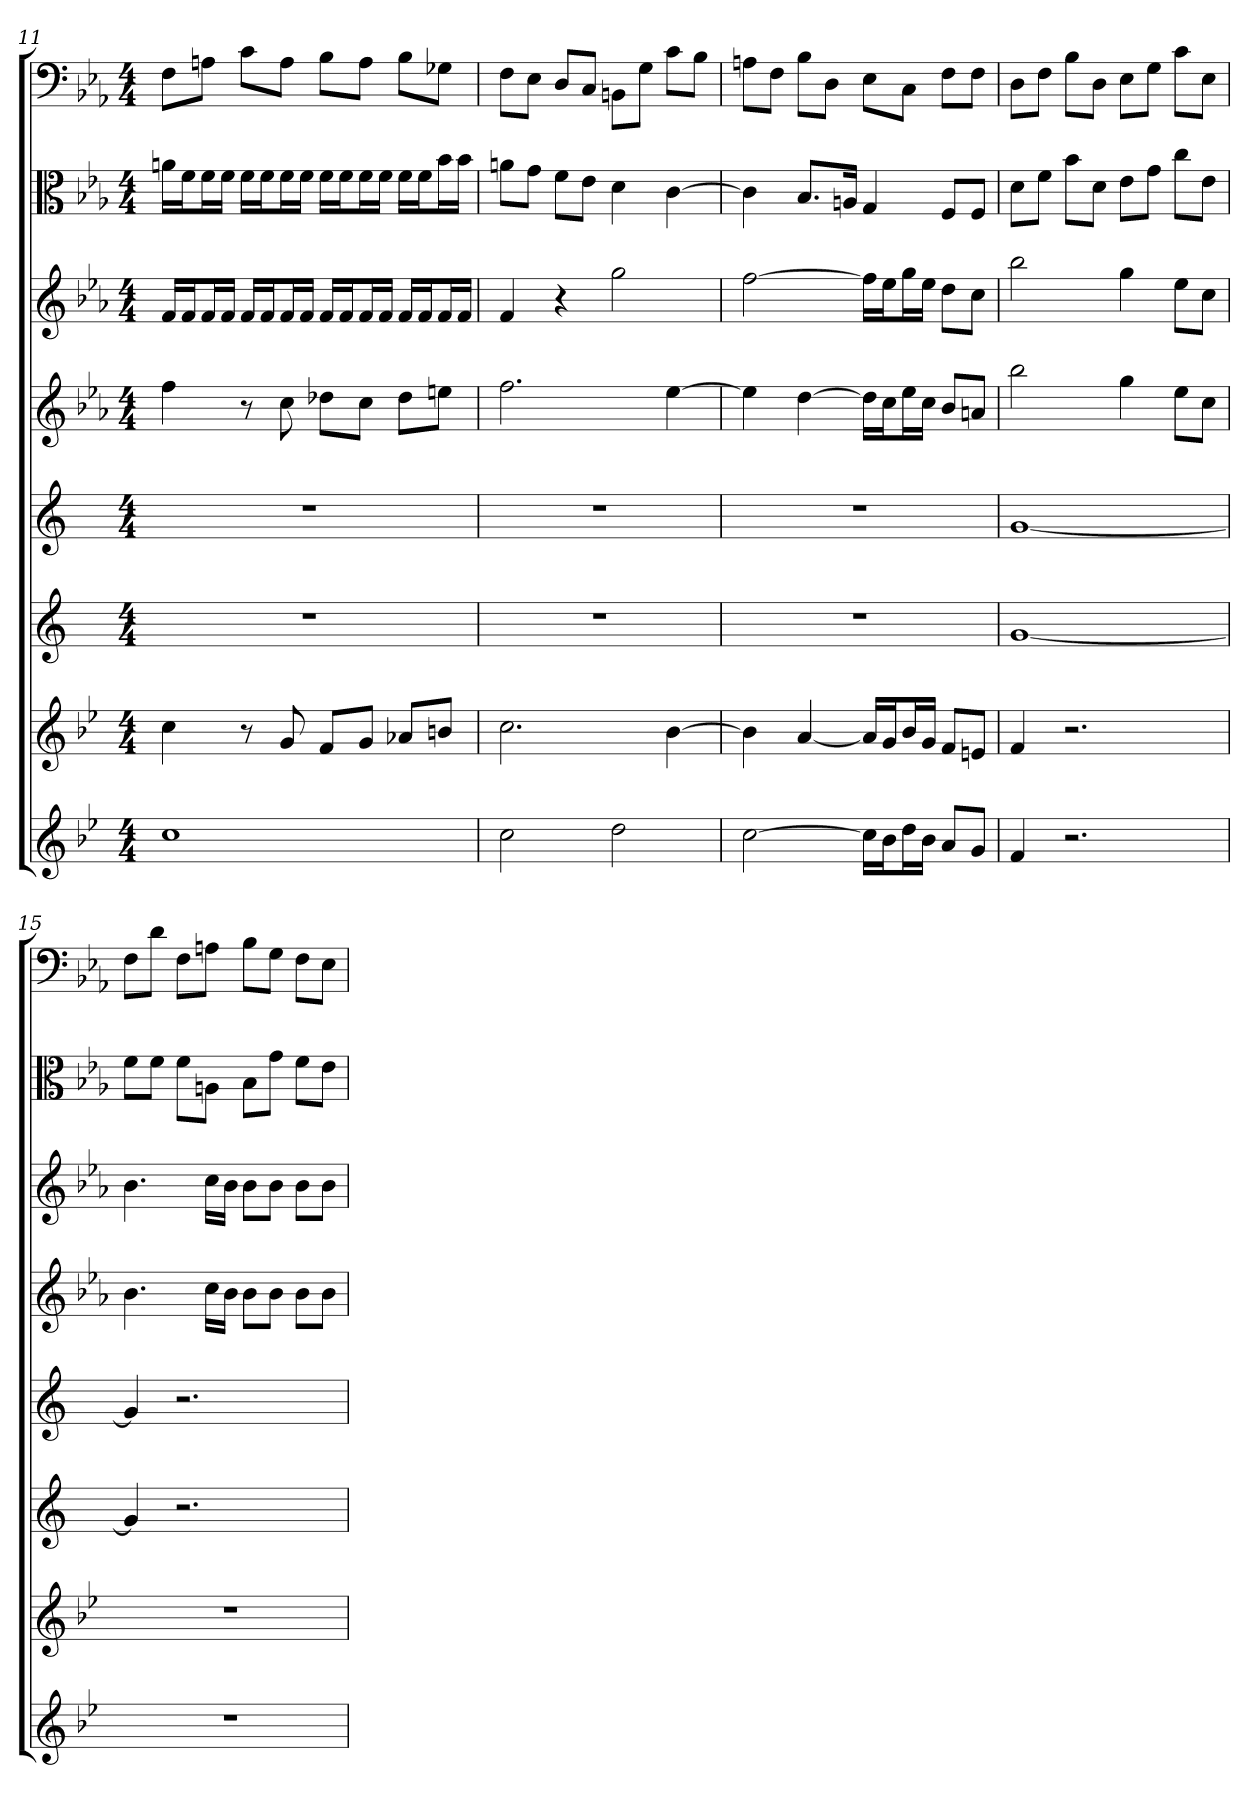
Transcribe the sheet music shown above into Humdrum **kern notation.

**kern	**kern	**kern	**kern	**kern	**kern	**kern	**kern
*part8	*part7	*part6	*part5	*part4	*part3	*part2	*part1
*staff8	*staff7	*staff6	*staff5	*staff4	*staff3	*staff2	*staff1
*	*	*	*	*	*	*clefC3	*clefF4
*k[b-e-]	*k[b-e-]	*k[]	*k[]	*k[b-e-a-]	*k[b-e-a-]	*k[b-e-a-]	*k[b-e-a-]
*M4/4	*M4/4	*M4/4	*M4/4	*M4/4	*M4/4	*M4/4	*M4/4
=11	=11	=11	=11	=11	=11	=11	=11
1cc	4cc	1r	1r	4ff	16fLL	16an\LL	8F\L
.	.	.	.	.	16fJ	16f\J	.
.	.	.	.	.	16fL	16f\L	8An\J
.	.	.	.	.	16fJJ	16f\JJ	.
.	8r	.	.	8r	16fLL	16f\LL	8c\L
.	.	.	.	.	16fJ	16f\J	.
.	8g	.	.	8cc	16fL	16f\L	8A\J
.	.	.	.	.	16fJJ	16f\JJ	.
.	8fL	.	.	8dd-XL	16fLL	16f\LL	8B-\L
.	.	.	.	.	16fJ	16f\J	.
.	8gJ	.	.	8ccJ	16fL	16f\L	8A\J
.	.	.	.	.	16fJJ	16f\JJ	.
.	8a-XL	.	.	8dd-L	16fLL	16f\LL	8B-\L
.	.	.	.	.	16fJ	16f\J	.
.	8bnJ	.	.	8eenJ	16fL	16b-\L	8G-X\J
.	.	.	.	.	16fJJ	16b-\JJ	.
=12	=12	=12	=12	=12	=12	=12	=12
2cc	2.cc	1r	1r	2.ff	4f	8an\L	8F\L
.	.	.	.	.	.	8g\J	8E-\J
.	.	.	.	.	4r	8f\L	8D/L
.	.	.	.	.	.	8e-\J	8C/J
2dd	.	.	.	.	2gg	4d	8BBn\L
.	.	.	.	.	.	.	8G\J
.	[4b-	.	.	[4ee-	.	[4c	8c\L
.	.	.	.	.	.	.	8B-\J
=13	=13	=13	=13	=13	=13	=13	=13
[2cc	4b-]	1r	1r	4ee-]	[2ff	4c]	8An\L
.	.	.	.	.	.	.	8F\J
.	[4a	.	.	[4dd	.	8.B-/L	8B-\L
.	.	.	.	.	.	.	8D\J
.	.	.	.	.	.	16An/Jk	.
16ccLL]	16aLL]	.	.	16ddLL]	16ffLL]	4G	8E-\L
16b-J	16gJ	.	.	16ccJ	16ee-J	.	.
16ddL	16b-L	.	.	16ee-L	16ggL	.	8C\J
16b-JJ	16gJJ	.	.	16ccJJ	16ee-JJ	.	.
8aL	8fL	.	.	8b-L	8ddL	8F/L	8F\L
8gJ	8enJ	.	.	8anJ	8ccJ	8F/J	8F\J
=14	=14	=14	=14	=14	=14	=14	=14
4f	4f	[1g	[1g	2bb-	2bb-	8d\L	8D\L
.	.	.	.	.	.	8f\J	8F\J
2.r	2.r	.	.	.	.	8b-\L	8B-\L
.	.	.	.	.	.	8d\J	8D\J
.	.	.	.	4gg	4gg	8e-\L	8E-\L
.	.	.	.	.	.	8g\J	8G\J
.	.	.	.	8ee-L	8ee-L	8cc\L	8c\L
.	.	.	.	8ccJ	8ccJ	8e-\J	8E-\J
=15	=15	=15	=15	=15	=15	=15	=15
1r	1r	4g]	4g]	4.b-	4.b-	8f\L	8F\L
.	.	.	.	.	.	8f\J	8d\J
.	.	2.r	2.r	.	.	8f\L	8F\L
.	.	.	.	16ccLL	16ccLL	8An\J	8An\J
.	.	.	.	16b-JJ	16b-JJ	.	.
.	.	.	.	8b-L	8b-L	8B-\L	8B-\L
.	.	.	.	8b-J	8b-J	8g\J	8G\J
.	.	.	.	8b-L	8b-L	8f\L	8F\L
.	.	.	.	8b-J	8b-J	8e-\J	8E-\J
=	=	=	=	=	=	=	=
*-	*-	*-	*-	*-	*-	*-	*-
